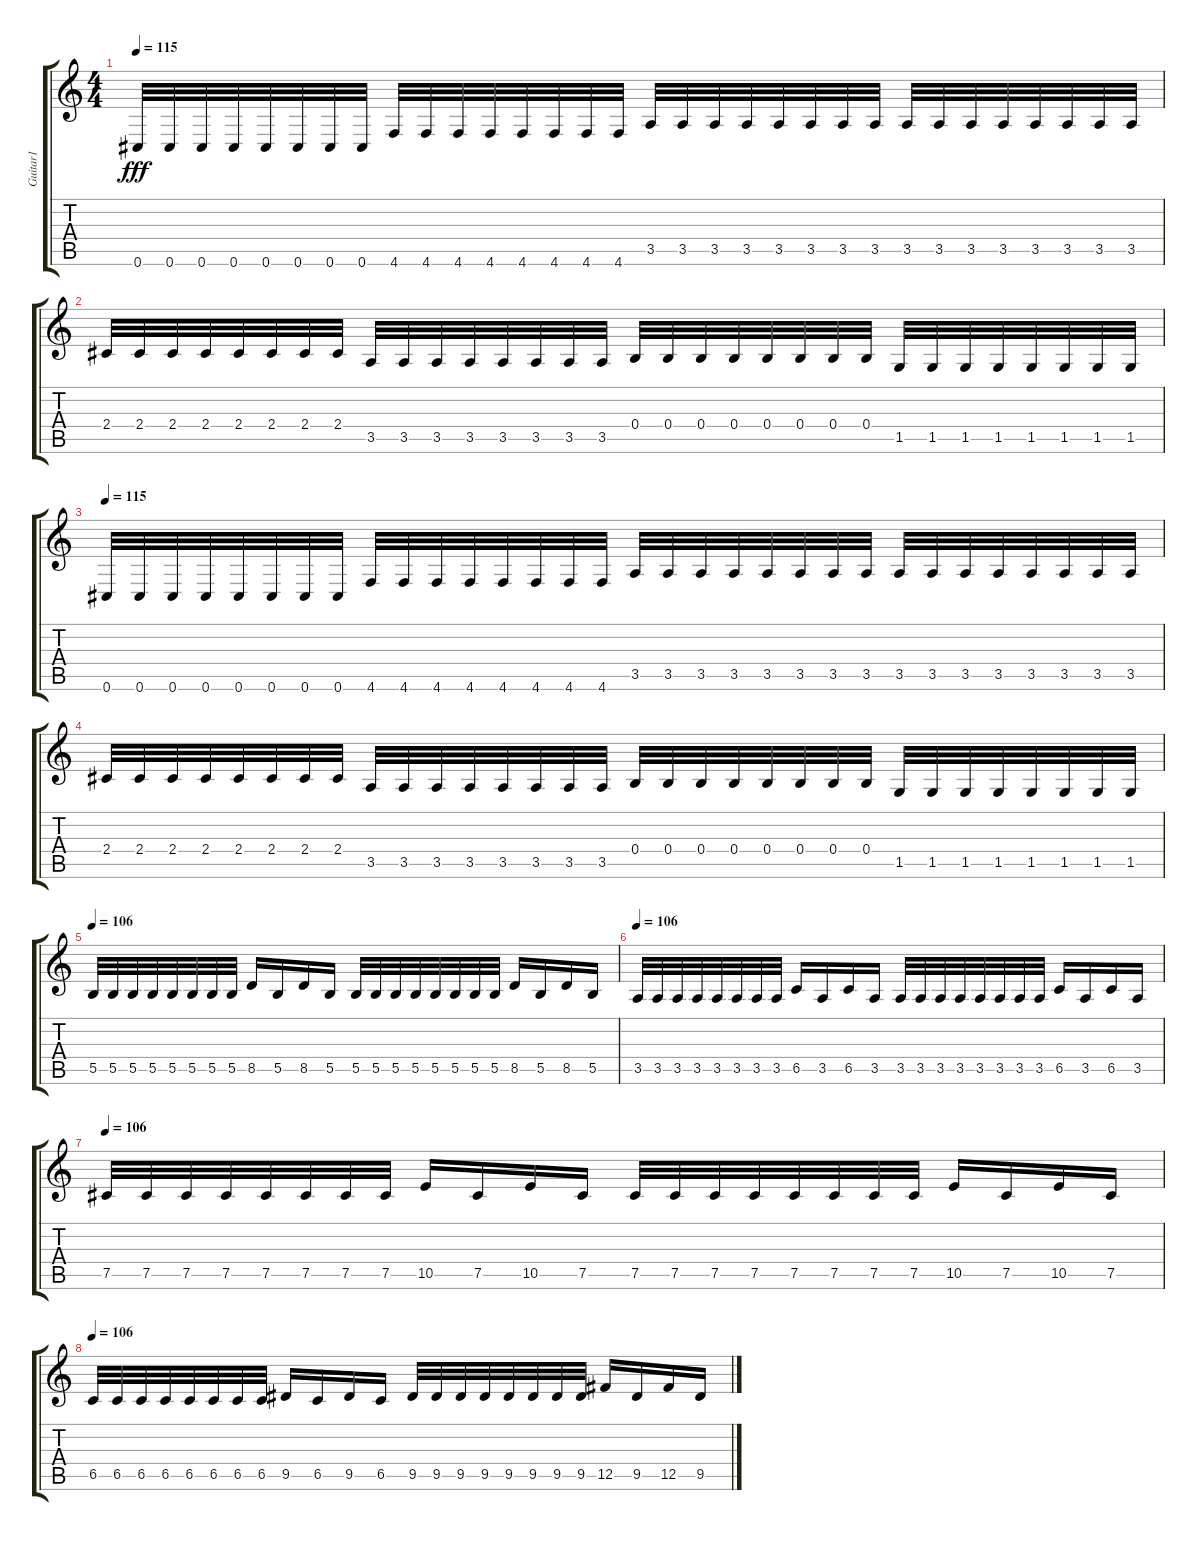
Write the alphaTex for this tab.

\track ("Guitar1" "Guitar1") {instrument distortionguitar}
\staff {score tabs}
\tuning (Db4 Ab3 E3 B2 Gb2 Db2) {hide}
\ts (4 4)
\tempo 115
\clef g2
\ks c
0.6.32{dy fff} 0.6.32 0.6.32 0.6.32 0.6.32 0.6.32 0.6.32 0.6.32 4.6.32 4.6.32 4.6.32 4.6.32 4.6.32 4.6.32 4.6.32 4.6.32 3.5.32 3.5.32 3.5.32 3.5.32 3.5.32 3.5.32 3.5.32 3.5.32 3.5.32 3.5.32 3.5.32 3.5.32 3.5.32 3.5.32 3.5.32 3.5.32 |
2.4.32 2.4.32 2.4.32 2.4.32 2.4.32 2.4.32 2.4.32 2.4.32 3.5.32 3.5.32 3.5.32 3.5.32 3.5.32 3.5.32 3.5.32 3.5.32 0.4.32 0.4.32 0.4.32 0.4.32 0.4.32 0.4.32 0.4.32 0.4.32 1.5.32 1.5.32 1.5.32 1.5.32 1.5.32 1.5.32 1.5.32 1.5.32 |
\tempo 115
0.6.32 0.6.32 0.6.32 0.6.32 0.6.32 0.6.32 0.6.32 0.6.32 4.6.32 4.6.32 4.6.32 4.6.32 4.6.32 4.6.32 4.6.32 4.6.32 3.5.32 3.5.32 3.5.32 3.5.32 3.5.32 3.5.32 3.5.32 3.5.32 3.5.32 3.5.32 3.5.32 3.5.32 3.5.32 3.5.32 3.5.32 3.5.32 |
2.4.32 2.4.32 2.4.32 2.4.32 2.4.32 2.4.32 2.4.32 2.4.32 3.5.32 3.5.32 3.5.32 3.5.32 3.5.32 3.5.32 3.5.32 3.5.32 0.4.32 0.4.32 0.4.32 0.4.32 0.4.32 0.4.32 0.4.32 0.4.32 1.5.32 1.5.32 1.5.32 1.5.32 1.5.32 1.5.32 1.5.32 1.5.32 |
\tempo 106
5.5.32 5.5.32 5.5.32 5.5.32 5.5.32 5.5.32 5.5.32 5.5.32 8.5.16 5.5.16 8.5.16 5.5.16 5.5.32 5.5.32 5.5.32 5.5.32 5.5.32 5.5.32 5.5.32 5.5.32 8.5.16 5.5.16 8.5.16 5.5.16 |
\tempo 106
3.5.32 3.5.32 3.5.32 3.5.32 3.5.32 3.5.32 3.5.32 3.5.32 6.5.16 3.5.16 6.5.16 3.5.16 3.5.32 3.5.32 3.5.32 3.5.32 3.5.32 3.5.32 3.5.32 3.5.32 6.5.16 3.5.16 6.5.16 3.5.16 |
\tempo 106
7.5.32 7.5.32 7.5.32 7.5.32 7.5.32 7.5.32 7.5.32 7.5.32 10.5.16 7.5.16 10.5.16 7.5.16 7.5.32 7.5.32 7.5.32 7.5.32 7.5.32 7.5.32 7.5.32 7.5.32 10.5.16 7.5.16 10.5.16 7.5.16 |
\tempo 106
6.5.32 6.5.32 6.5.32 6.5.32 6.5.32 6.5.32 6.5.32 6.5.32 9.5.16 6.5.16 9.5.16 6.5.16 9.5.32 9.5.32 9.5.32 9.5.32 9.5.32 9.5.32 9.5.32 9.5.32 12.5.16 9.5.16 12.5.16 9.5.16
